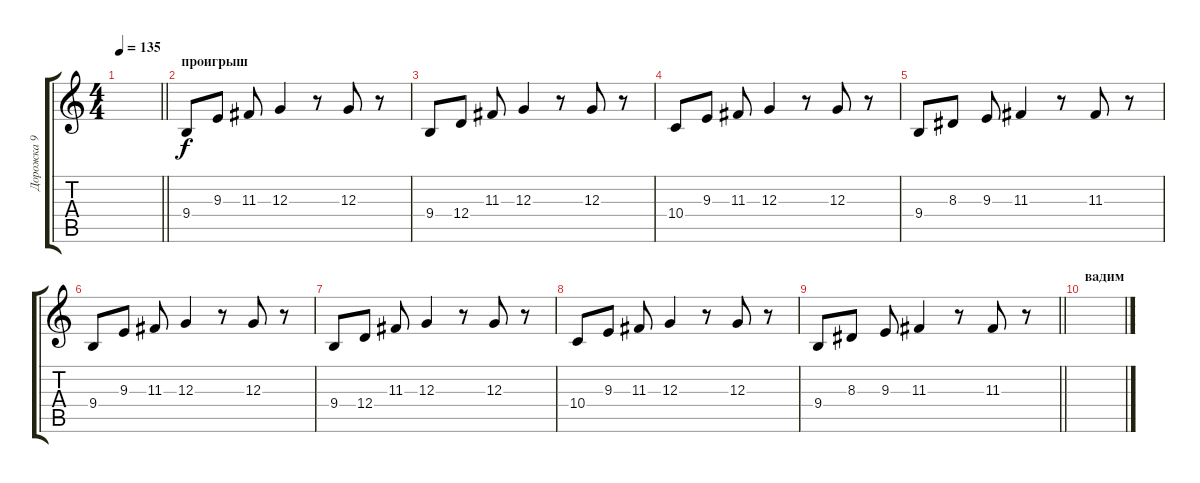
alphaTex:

\track ("Дорожка 9" "Дорожка 9") {instrument fx8scifi}
\staff {score tabs}
\tuning (E4 B3 G3 D3 A2 E2) {hide}
\ts (4 4)
\tempo 135
\clef g2
\barLineRight lightlight
\ks c
|
\section ("" "проигрыш")
9.4.8 9.3.8 11.3.8 12.3.4 r.8 12.3.8 r.8 |
9.4.8 12.4.8 11.3.8 12.3.4 r.8 12.3.8 r.8 |
10.4.8 9.3.8 11.3.8 12.3.4 r.8 12.3.8 r.8 |
9.4.8 8.3.8 9.3.8 11.3.4 r.8 11.3.8 r.8 |
9.4.8 9.3.8 11.3.8 12.3.4 r.8 12.3.8 r.8 |
9.4.8 12.4.8 11.3.8 12.3.4 r.8 12.3.8 r.8 |
10.4.8 9.3.8 11.3.8 12.3.4 r.8 12.3.8 r.8 |
\barLineRight lightlight
9.4.8 8.3.8 9.3.8 11.3.4 r.8 11.3.8 r.8 |
\section ("" "вадим")
